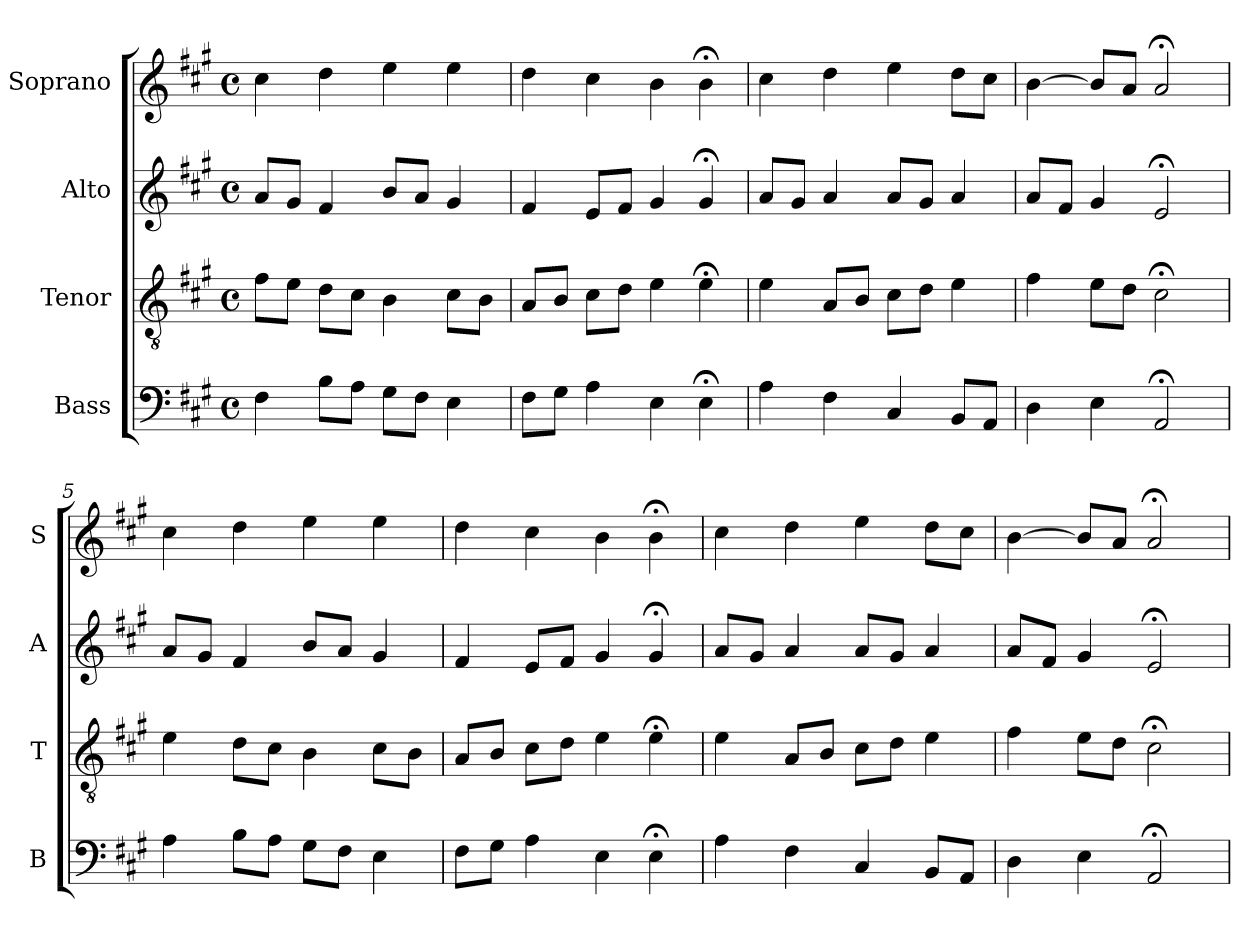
**kern	**kern	**kern	**kern
*part4	*part3	*part2	*part1
*staff4	*staff3	*staff2	*staff1
*I"Bass	*I"Tenor	*I"Alto	*I"Soprano
*I'B	*I'T	*I'A	*I'S
*clefF4	*clefGv2	*clefG2	*clefG2
*k[f#c#g#]	*k[f#c#g#]	*k[f#c#g#]	*k[f#c#g#]
*A:	*A:	*A:	*A:
*M4/4	*M4/4	*M4/4	*M4/4
*met(c)	*met(c)	*met(c)	*met(c)
*MM100	*MM100	*MM100	*MM100
=1	=1	=1	=1
4F#	8f#L	8aL	4cc#
.	8eJ	8g#J	.
8BL	8dL	4f#	4dd
8AJ	8c#J	.	.
8G#L	4B	8bL	4ee
8F#J	.	8aJ	.
4E	8c#L	4g#	4ee
.	8BJ	.	.
=2	=2	=2	=2
8F#L	8AL	4f#	4dd
8G#J	8BJ	.	.
4A	8c#L	8eL	4cc#
.	8dJ	8f#J	.
4E	4e	4g#	4b
4E;<	4e;<	4g#;<	4b;<
=3	=3	=3	=3
4A	4e	8aL	4cc#
.	.	8g#J	.
4F#	8AL	4a	4dd
.	8BJ	.	.
4C#	8c#L	8aL	4ee
.	8dJ	8g#J	.
8BBL	4e	4a	8ddL
8AAJ	.	.	8cc#J
=4	=4	=4	=4
4D	4f#	8aL	[4b
.	.	8f#J	.
4E	8eL	4g#	8bL]
.	8dJ	.	8aJ
2AA;<	2c#;<	2e;<	2a;<
=5	=5	=5	=5
4A	4e	8aL	4cc#
.	.	8g#J	.
8BL	8dL	4f#	4dd
8AJ	8c#J	.	.
8G#L	4B	8bL	4ee
8F#J	.	8aJ	.
4E	8c#L	4g#	4ee
.	8BJ	.	.
=6	=6	=6	=6
8F#L	8AL	4f#	4dd
8G#J	8BJ	.	.
4A	8c#L	8eL	4cc#
.	8dJ	8f#J	.
4E	4e	4g#	4b
4E;<	4e;<	4g#;<	4b;<
=7	=7	=7	=7
4A	4e	8aL	4cc#
.	.	8g#J	.
4F#	8AL	4a	4dd
.	8BJ	.	.
4C#	8c#L	8aL	4ee
.	8dJ	8g#J	.
8BBL	4e	4a	8ddL
8AAJ	.	.	8cc#J
=8	=8	=8	=8
4D	4f#	8aL	[4b
.	.	8f#J	.
4E	8eL	4g#	8bL]
.	8dJ	.	8aJ
2AA;<	2c#;<	2e;<	2a;<
=	=	=	=
*-	*-	*-	*-
